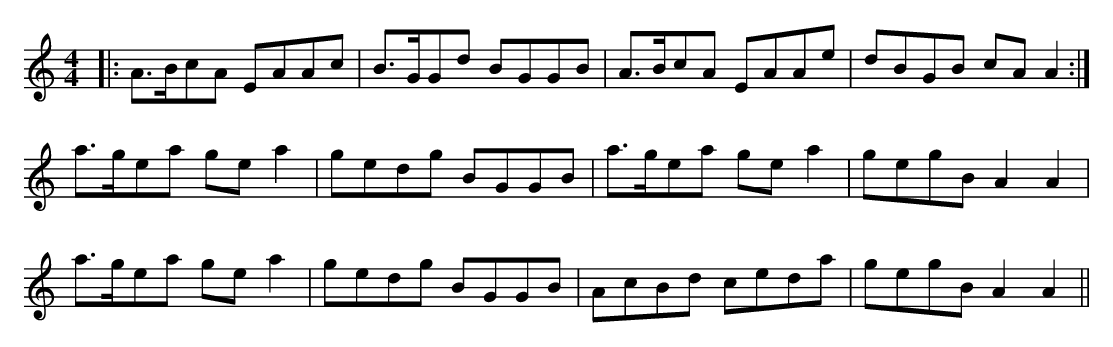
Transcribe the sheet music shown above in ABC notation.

X:1
M:4/4
K:Amin
|:A>BcA EAAc|B>GGd BGGB|A>BcA EAAe|dBGB cAA2:|
a>gea gea2|gedg BGGB|a>gea gea2|gegB A2A2|
a>gea gea2|gedg BGGB|AcBd ceda|gegB A2A2||
